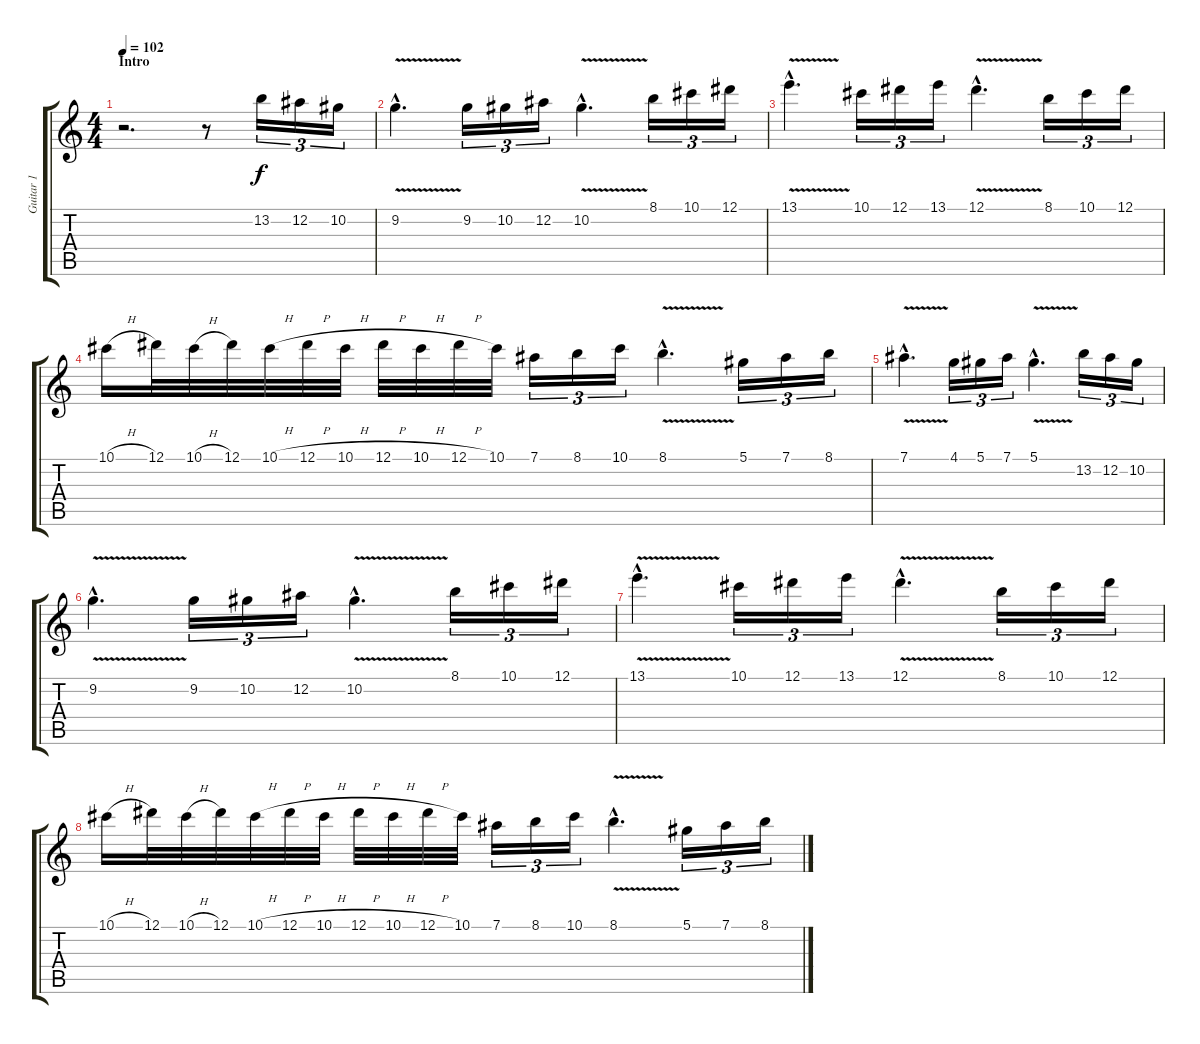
\track ("Guitar 1" "Guitar 1") {instrument overdrivenguitar}
\staff {score tabs}
\tuning (Eb4 Bb3 Gb3 Db3 Ab2 Eb2) {hide}
\ts (4 4)
\section ("" "Intro")
\tempo 102
\clef g2
\ks c
r.2{d dy f instrument overdrivenguitar} r.8 13.2.16{tu (3 2)} 12.2.16{tu (3 2)} 10.2.16{tu (3 2)} |
9.2{v hac}.4{d} 9.2.16{tu (3 2)} 10.2.16{tu (3 2)} 12.2.16{tu (3 2)} 10.2{v hac}.4{d} 8.1.16{tu (3 2)} 10.1.16{tu (3 2)} 12.1.16{tu (3 2)} |
13.1{v hac}.4{d} 10.1.16{tu (3 2)} 12.1.16{tu (3 2)} 13.1.16{tu (3 2)} 12.1{v hac}.4{d} 8.1.16{tu (3 2)} 10.1.16{tu (3 2)} 12.1.16{tu (3 2)} |
10.1{h}.16 12.1.32 10.1{h}.32 12.1.32 10.1{h}.32 12.1{h}.32 10.1{h}.32 12.1{h}.32 10.1{h}.32 12.1{h}.32 10.1.32 7.1.16{tu (3 2)} 8.1.16{tu (3 2)} 10.1.16{tu (3 2)} 8.1{v hac}.4{d} 5.1.16{tu (3 2)} 7.1.16{tu (3 2)} 8.1.16{tu (3 2)} |
7.1{v hac}.4{d} 4.1.16{tu (3 2)} 5.1.16{tu (3 2)} 7.1.16{tu (3 2)} 5.1{v hac}.4{d} 13.2.16{tu (3 2)} 12.2.16{tu (3 2)} 10.2.16{tu (3 2)} |
9.2{v hac}.4{d} 9.2.16{tu (3 2)} 10.2.16{tu (3 2)} 12.2.16{tu (3 2)} 10.2{v hac}.4{d} 8.1.16{tu (3 2)} 10.1.16{tu (3 2)} 12.1.16{tu (3 2)} |
13.1{v hac}.4{d} 10.1.16{tu (3 2)} 12.1.16{tu (3 2)} 13.1.16{tu (3 2)} 12.1{v hac}.4{d} 8.1.16{tu (3 2)} 10.1.16{tu (3 2)} 12.1.16{tu (3 2)} |
10.1{h}.16 12.1.32 10.1{h}.32 12.1.32 10.1{h}.32 12.1{h}.32 10.1{h}.32 12.1{h}.32 10.1{h}.32 12.1{h}.32 10.1.32 7.1.16{tu (3 2)} 8.1.16{tu (3 2)} 10.1.16{tu (3 2)} 8.1{v hac}.4{d} 5.1.16{tu (3 2)} 7.1.16{tu (3 2)} 8.1.16{tu (3 2)}
